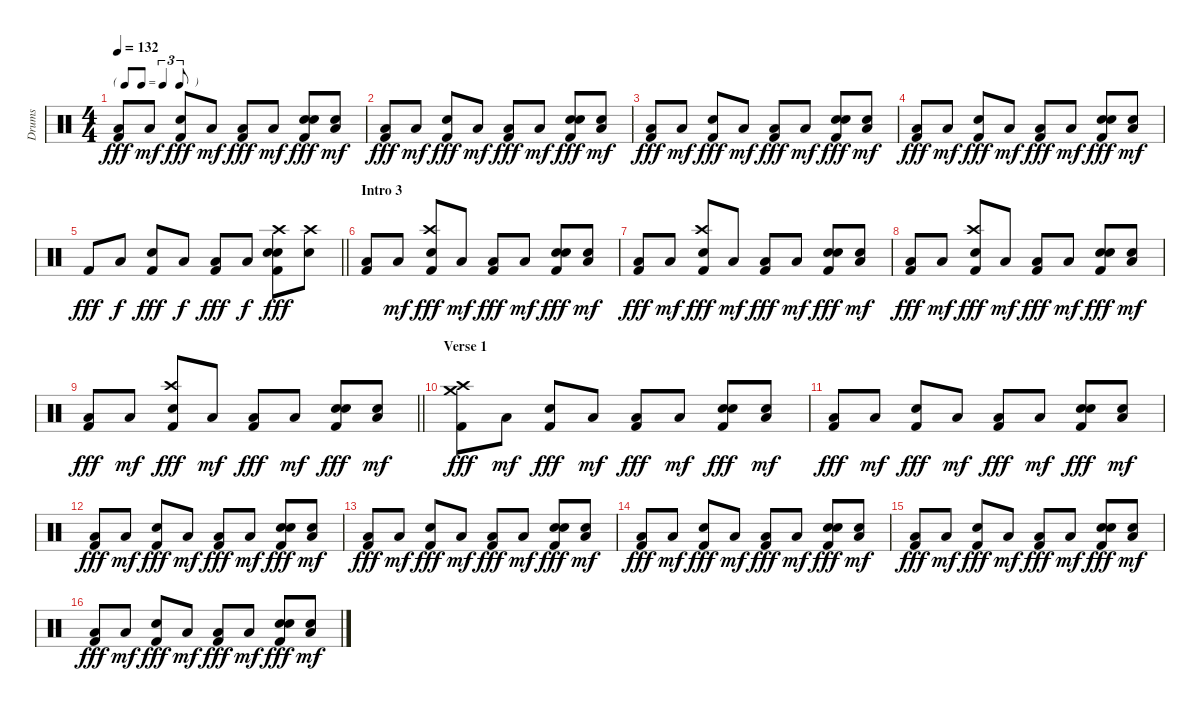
\track ("Drums" "Drums") {instrument percussion}
\staff {score}
\articulation defaults
\ts (4 4)
\tf triplet8th
\tempo 132
\clef neutral
\ks c
("Low Floor Tom (hit)" "Kick (hit) 2").8{dy fff} "Low Floor Tom (hit)".8{dy mf} ("Snare (hit) 2" "Kick (hit) 2").8{dy fff} "Low Floor Tom (hit)".8{dy mf} ("Low Floor Tom (hit)" "Kick (hit) 2").8{dy fff} "Low Floor Tom (hit)".8{dy mf} ("Hand Clap (hit)" "Snare (hit) 2" "Kick (hit) 2").8{dy fff} ("Hand Clap (hit)" "Low Floor Tom (hit)").8{dy mf} |
("Low Floor Tom (hit)" "Kick (hit) 2").8{dy fff} "Low Floor Tom (hit)".8{dy mf} ("Snare (hit) 2" "Kick (hit) 2").8{dy fff} "Low Floor Tom (hit)".8{dy mf} ("Low Floor Tom (hit)" "Kick (hit) 2").8{dy fff} "Low Floor Tom (hit)".8{dy mf} ("Hand Clap (hit)" "Snare (hit) 2" "Kick (hit) 2").8{dy fff} ("Hand Clap (hit)" "Low Floor Tom (hit)").8{dy mf} |
("Low Floor Tom (hit)" "Kick (hit) 2").8{dy fff} "Low Floor Tom (hit)".8{dy mf} ("Snare (hit) 2" "Kick (hit) 2").8{dy fff} "Low Floor Tom (hit)".8{dy mf} ("Low Floor Tom (hit)" "Kick (hit) 2").8{dy fff} "Low Floor Tom (hit)".8{dy mf} ("Hand Clap (hit)" "Snare (hit) 2" "Kick (hit) 2").8{dy fff} ("Hand Clap (hit)" "Low Floor Tom (hit)").8{dy mf} |
("Low Floor Tom (hit)" "Kick (hit) 2").8{dy fff} "Low Floor Tom (hit)".8{dy mf} ("Snare (hit) 2" "Kick (hit) 2").8{dy fff} "Low Floor Tom (hit)".8{dy mf} ("Low Floor Tom (hit)" "Kick (hit) 2").8{dy fff} "Low Floor Tom (hit)".8{dy mf} ("Hand Clap (hit)" "Snare (hit) 2" "Kick (hit) 2").8{dy fff} ("Hand Clap (hit)" "Low Floor Tom (hit)").8{dy mf} |
\barLineRight lightlight "Kick (hit) 2".8{dy fff} "Low Floor Tom (hit)".8{dy f}
("Snare (hit) 2" "Kick (hit) 2").8{dy fff} "Low Floor Tom (hit)".8{dy f} ("Low Tom (hit)" "Kick (hit) 2").8{dy fff} "Low Floor Tom (hit)".8{dy f} ("Crash high (hit)" "Hand Clap (hit)" "Snare (hit) 2" "Kick (hit) 2").8{dy fff} ("Crash high (hit)" "Hand Clap (hit)").8 |
\section ("" "Intro 3")
("Low Floor Tom (hit)" "Kick (hit) 2").8 "Low Floor Tom (hit)".8{dy mf} ("Crash high (hit)" "Electric Snare (hit)" "Kick (hit) 2").8{dy fff} "Low Floor Tom (hit)".8{dy mf} ("Low Floor Tom (hit)" "Kick (hit) 2").8{dy fff} "Low Floor Tom (hit)".8{dy mf} ("Hand Clap (hit)" "Electric Snare (hit)" "Kick (hit) 2").8{dy fff} ("Hand Clap (hit)" "Low Floor Tom (hit)").8{dy mf} |
("Low Floor Tom (hit)" "Kick (hit) 2").8{dy fff} "Low Floor Tom (hit)".8{dy mf} ("Crash high (hit)" "Electric Snare (hit)" "Kick (hit) 2").8{dy fff} "Low Floor Tom (hit)".8{dy mf} ("Low Floor Tom (hit)" "Kick (hit) 2").8{dy fff} "Low Floor Tom (hit)".8{dy mf} ("Hand Clap (hit)" "Electric Snare (hit)" "Kick (hit) 2").8{dy fff} ("Hand Clap (hit)" "Low Floor Tom (hit)").8{dy mf} |
("Low Floor Tom (hit)" "Kick (hit) 2").8{dy fff} "Low Floor Tom (hit)".8{dy mf} ("Crash high (hit)" "Electric Snare (hit)" "Kick (hit) 2").8{dy fff} "Low Floor Tom (hit)".8{dy mf} ("Low Floor Tom (hit)" "Kick (hit) 2").8{dy fff} "Low Floor Tom (hit)".8{dy mf} ("Hand Clap (hit)" "Electric Snare (hit)" "Kick (hit) 2").8{dy fff} ("Hand Clap (hit)" "Low Floor Tom (hit)").8{dy mf} |
\barLineRight lightlight
("Low Floor Tom (hit)" "Kick (hit) 2").8{dy fff} "Low Floor Tom (hit)".8{dy mf} ("Crash high (hit)" "Electric Snare (hit)" "Kick (hit) 2").8{dy fff} "Low Floor Tom (hit)".8{dy mf} ("Low Floor Tom (hit)" "Kick (hit) 2").8{dy fff} "Low Floor Tom (hit)".8{dy mf} ("Hand Clap (hit)" "Electric Snare (hit)" "Kick (hit) 2").8{dy fff} ("Hand Clap (hit)" "Low Floor Tom (hit)").8{dy mf} |
\section ("" "Verse 1")
("Crash high (hit)" "Crash medium (hit)" "Kick (hit) 2").8{dy fff} "Low Floor Tom (hit)".8{dy mf} ("Snare (hit) 2" "Kick (hit) 2").8{dy fff} "Low Floor Tom (hit)".8{dy mf} ("Low Floor Tom (hit)" "Kick (hit) 2").8{dy fff} "Low Floor Tom (hit)".8{dy mf} ("Hand Clap (hit)" "Snare (hit) 2" "Kick (hit) 2").8{dy fff} ("Hand Clap (hit)" "Low Floor Tom (hit)").8{dy mf} |
("Low Floor Tom (hit)" "Kick (hit) 2").8{dy fff} "Low Floor Tom (hit)".8{dy mf} ("Snare (hit) 2" "Kick (hit) 2").8{dy fff} "Low Floor Tom (hit)".8{dy mf} ("Low Floor Tom (hit)" "Kick (hit) 2").8{dy fff} "Low Floor Tom (hit)".8{dy mf} ("Hand Clap (hit)" "Snare (hit) 2" "Kick (hit) 2").8{dy fff} ("Hand Clap (hit)" "Low Floor Tom (hit)").8{dy mf} |
("Low Floor Tom (hit)" "Kick (hit) 2").8{dy fff} "Low Floor Tom (hit)".8{dy mf} ("Snare (hit) 2" "Kick (hit) 2").8{dy fff} "Low Floor Tom (hit)".8{dy mf} ("Low Floor Tom (hit)" "Kick (hit) 2").8{dy fff} "Low Floor Tom (hit)".8{dy mf} ("Hand Clap (hit)" "Snare (hit) 2" "Kick (hit) 2").8{dy fff} ("Hand Clap (hit)" "Low Floor Tom (hit)").8{dy mf} |
("Low Floor Tom (hit)" "Kick (hit) 2").8{dy fff} "Low Floor Tom (hit)".8{dy mf} ("Snare (hit) 2" "Kick (hit) 2").8{dy fff} "Low Floor Tom (hit)".8{dy mf} ("Low Floor Tom (hit)" "Kick (hit) 2").8{dy fff} "Low Floor Tom (hit)".8{dy mf} ("Hand Clap (hit)" "Snare (hit) 2" "Kick (hit) 2").8{dy fff} ("Hand Clap (hit)" "Low Floor Tom (hit)").8{dy mf} |
("Low Floor Tom (hit)" "Kick (hit) 2").8{dy fff} "Low Floor Tom (hit)".8{dy mf} ("Snare (hit) 2" "Kick (hit) 2").8{dy fff} "Low Floor Tom (hit)".8{dy mf} ("Low Floor Tom (hit)" "Kick (hit) 2").8{dy fff} "Low Floor Tom (hit)".8{dy mf} ("Hand Clap (hit)" "Snare (hit) 2" "Kick (hit) 2").8{dy fff} ("Hand Clap (hit)" "Low Floor Tom (hit)").8{dy mf} |
("Low Floor Tom (hit)" "Kick (hit) 2").8{dy fff} "Low Floor Tom (hit)".8{dy mf} ("Snare (hit) 2" "Kick (hit) 2").8{dy fff} "Low Floor Tom (hit)".8{dy mf} ("Low Floor Tom (hit)" "Kick (hit) 2").8{dy fff} "Low Floor Tom (hit)".8{dy mf} ("Hand Clap (hit)" "Snare (hit) 2" "Kick (hit) 2").8{dy fff} ("Hand Clap (hit)" "Low Floor Tom (hit)").8{dy mf} |
("Low Floor Tom (hit)" "Kick (hit) 2").8{dy fff} "Low Floor Tom (hit)".8{dy mf} ("Snare (hit) 2" "Kick (hit) 2").8{dy fff} "Low Floor Tom (hit)".8{dy mf} ("Low Floor Tom (hit)" "Kick (hit) 2").8{dy fff} "Low Floor Tom (hit)".8{dy mf} ("Hand Clap (hit)" "Snare (hit) 2" "Kick (hit) 2").8{dy fff} ("Hand Clap (hit)" "Low Floor Tom (hit)").8{dy mf}
